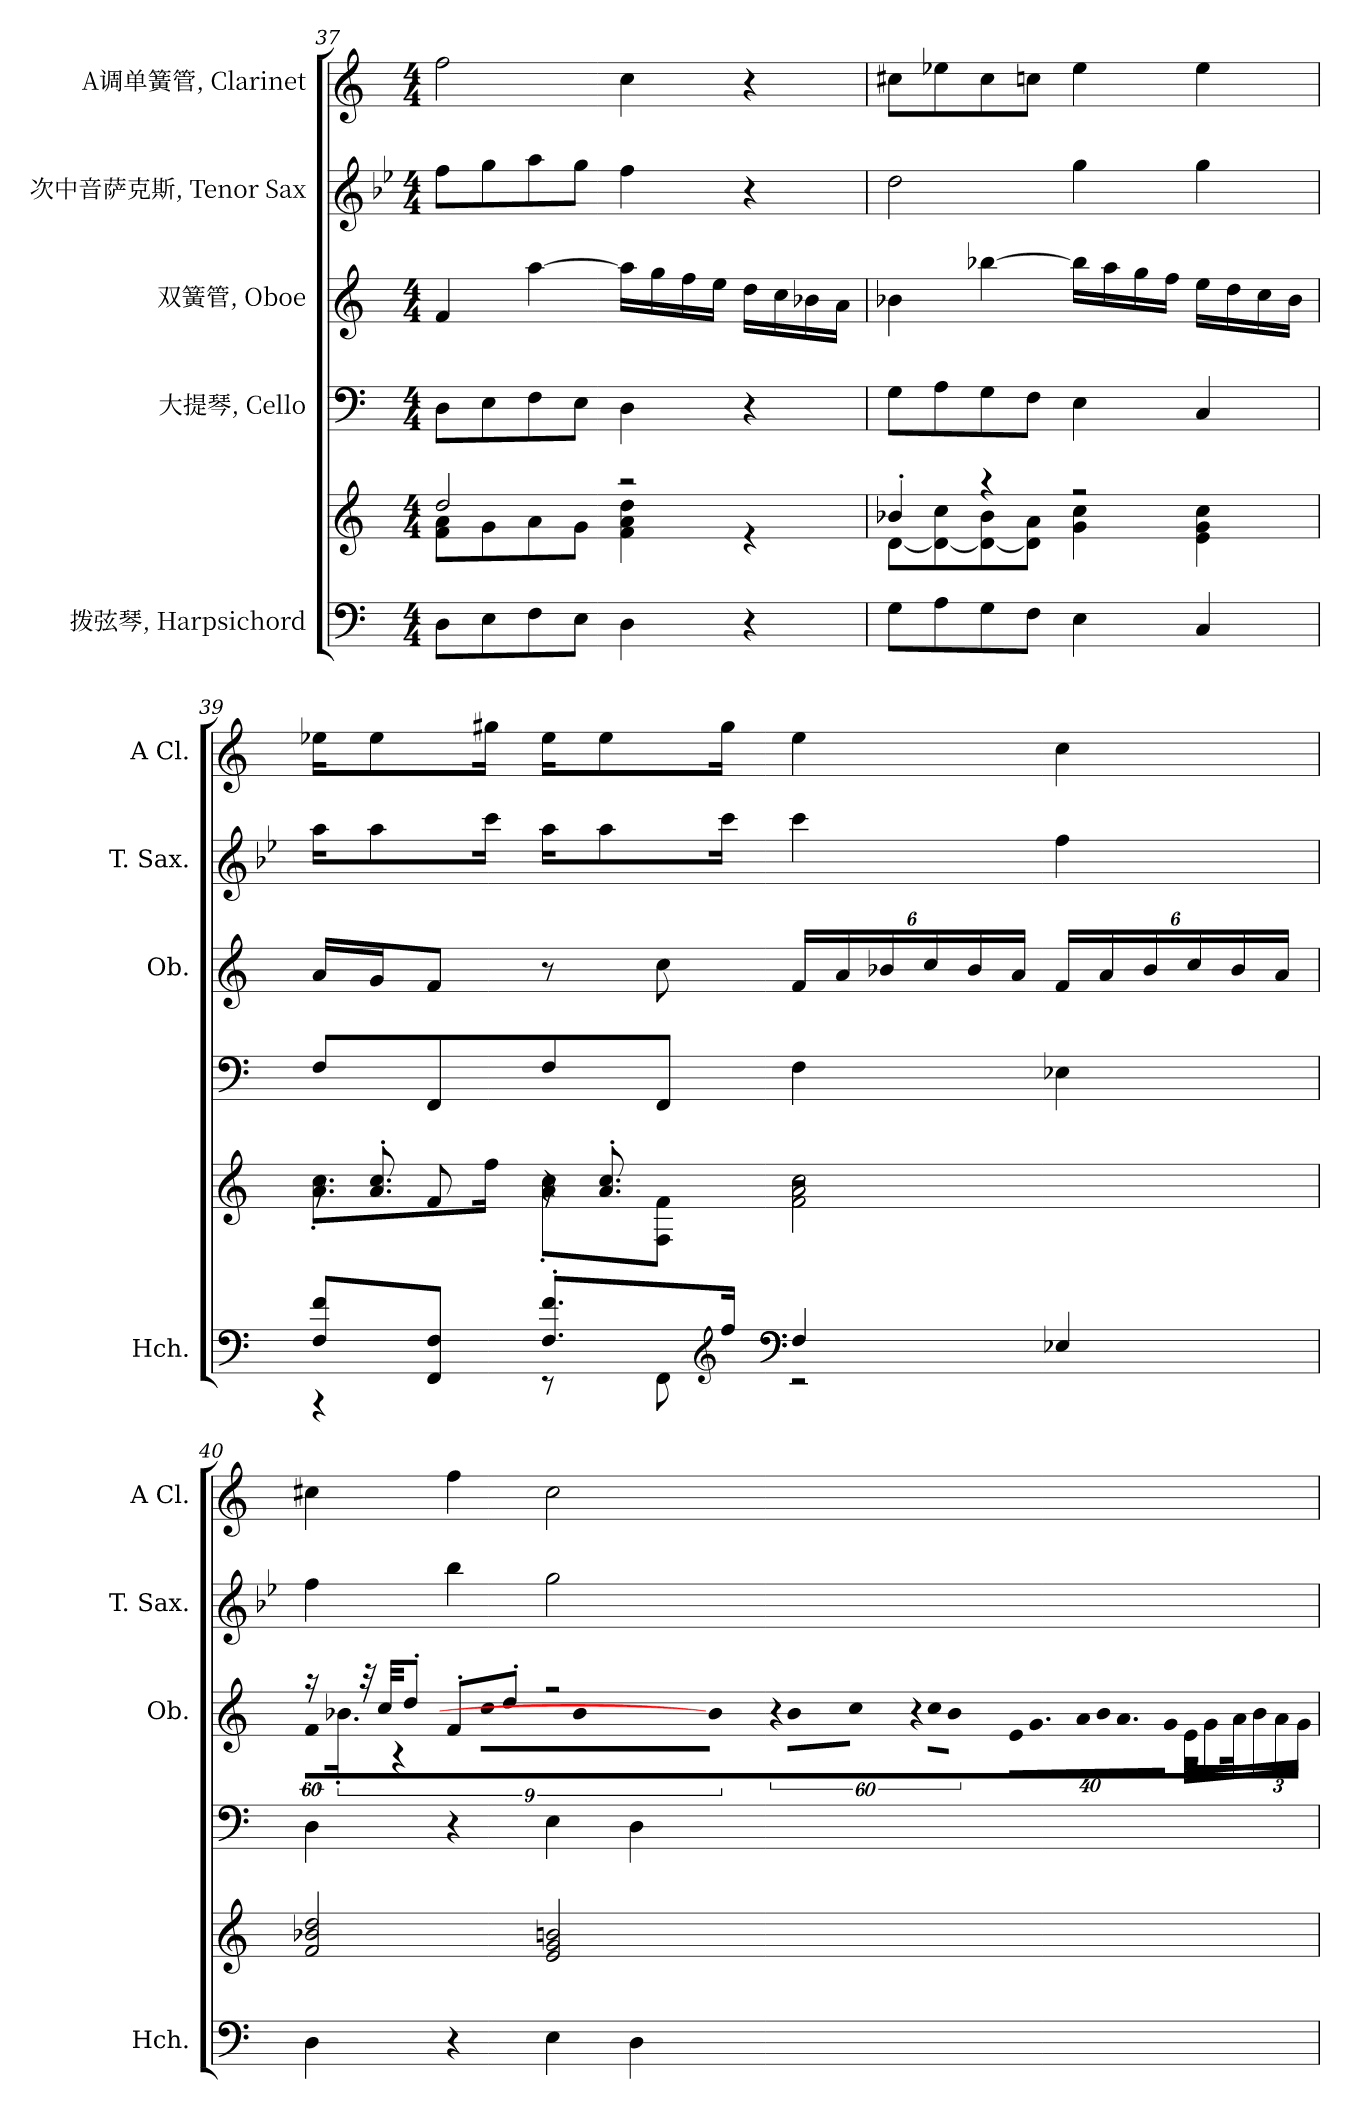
**kern	**kern	**kern	**kern	**kern	**kern
*part5	*part5	*part4	*part3	*part2	*part1
*staff6	*staff5	*staff4	*staff3	*staff2	*staff1
*I"拨弦琴, Harpsichord	*	*I"大提琴, Cello	*I"双簧管, Oboe	*I"次中音萨克斯, Tenor Sax	*I"A调单簧管, Clarinet
*I'Hch.	*	*	*I'Ob.	*I'T. Sax.	*I'A Cl.
*clefF4	*clefG2	*clefF4	*clefG2	*clefG2	*clefG2
*	*	*	*	*ITrd8c14	*ITrd2c3
*k[]	*k[]	*k[]	*k[]	*k[b-e-]	*k[f#c#g#]
*M4/4	*M4/4	*M4/4	*M4/4	*M4/4	*M4/4
=37	=37	=37	=37	=37	=37
*	*^	*	*	*	*
8D\L	2dd/	8f\ 8a\L	8D\L	4f/	8f\L	2dd\
8E\	.	8g\	8E\	.	8g\	.
8F\	.	8a\	8F\	[4aa\	8a\	.
8E\J	.	8g\J	8E\J	.	8g\J	.
4D\	2r	4f\ 4a\ 4dd\	4D\	16aa\LL]	4f\	4a\
.	.	.	.	16gg\	.	.
.	.	.	.	16ff\	.	.
.	.	.	.	16ee\JJ	.	.
4r	.	4r	4r	16dd\LL	4r	4r
.	.	.	.	16cc\	.	.
.	.	.	.	16b-X\	.	.
.	.	.	.	16a\JJ	.	.
=38	=38	=38	=38	=38	=38	=38
8G\L	4b-X'/	[8d\L	8G\L	4b-X\	2d\	8a#X\L
8A\	.	8d\_ 8cc\	8A\	.	.	8ccn\
8G\	4r	8d\_ 8b-\	8G\	[4bb-X\	.	8a#\
8F\J	.	8d\] 8a\J	8F\J	.	.	8an\J
4E\	2r	4g\ 4cc\	4E\	16bb-\LL]	4g\	4cc\
.	.	.	.	16aa\	.	.
.	.	.	.	16gg\	.	.
.	.	.	.	16ff\JJ	.	.
4C/	.	4e\ 4g\ 4cc\	4C/	16ee\LL	4g\	4cc\
.	.	.	.	16dd\	.	.
.	.	.	.	16cc\	.	.
.	.	.	.	16b-\JJ	.	.
!!LO:PB:g=z
=39	=39	=39	=39	=39	=39	=39
*^	*	*^	*	*	*	*
8F/ 8f/L	4r	16r	8.a\' 8.cc\'L	8r	8F/L	16a/LL	16a\KL	16ccn\KL
.	.	8.a/' 8.cc/'	.	.	.	16g/J	8a\	8cc\
8FF/ 8F/J	.	.	.	8f/	8FF/	8f/J	.	.
.	.	.	16ff\Jk	.	.	.	16cc\Jk	16ee#X\Jk
8.F/' 8.f/'L	8r	16r	8a\' 8cc\'L	4r	8F/	8r	16a\KL	16cc\KL
.	.	8.a/' 8.cc/'	.	.	.	.	8a\	8cc\
.	8FF\	.	8F\ 8f\J	.	8FF/J	8cc\	.	.
*clefG2	*	*	*	*	*	*	*	*
16ff/Jk	.	.	.	.	.	.	16cc\Jk	16ee#\Jk
*clefF4	*	*	*	*	*	*	*	*
*	*	*	*	*	*	*Xbrackettup	*	*
4F/	2r	2r	2f\ 2a\ 2cc\	2r	4F\	24f/LL	4cc\	4cc\
.	.	.	.	.	.	24a/	.	.
.	.	.	.	.	.	24b-X/	.	.
.	.	.	.	.	.	24cc/	.	.
.	.	.	.	.	.	24b-/	.	.
.	.	.	.	.	.	24a/JJ	.	.
4E-X/	.	.	.	.	4E-X\	24f/LL	4f\	4a\
.	.	.	.	.	.	24a/	.	.
.	.	.	.	.	.	24b-/	.	.
.	.	.	.	.	.	24cc/	.	.
.	.	.	.	.	.	24b-/	.	.
.	.	.	.	.	.	24a/JJ	.	.
*v	*v	*	*	*	*	*	*	*
*	*v	*v	*v	*	*	*	*
!!LO:LB:g=z
=40	=40	=40	=40	=40	=40
*	*	*	*^	*	*
*	*	*	*	*brackettup	*	*
!	!	!	!	!LO:N:vis=32	!	!
4D\	2f/ 2b-X/ 2dd/	4D\	16r	1920%53f\KLL	4f\	4a#X\
.	.	.	.	18.b-X'\JJ	.	.
.	.	.	32r	.	.	.
.	.	.	32cc/KKL	.	.	.
!	!	!	!	!LO:N:vis=16	!	!
.	.	.	.	1920%107r	.	.
.	.	.	8dd'/J	.	.	.
!	!	!	!	!LO:N:vis=32	!	!
.	.	.	.	1920%53cc\LLL	.	.
!	!	!	!	!LO:N:vis=32	!	!
.	.	.	.	[1920%53b-\	.	.
.	.	.	.	1920ryy	.	.
!	!	!	!	!LO:N:vis=32	!	!
.	.	.	.	1920%53b-\JJJ]	.	.
!	!	!	!	!LO:N:vis=32	!	!
4r	.	4r	8f'/L	1920%53r	4b-\	4dd\
!	!	!	!	!LO:N:vis=16	!	!
.	.	.	.	1920%107b-\LL	.	.
!	!	!	!	!LO:N:vis=16	!	!
.	.	.	.	1920%107cc\JJ	.	.
.	.	.	8dd'/J	.	.	.
!	!	!	!	!LO:N:vis=32	!	!
.	.	.	.	1920%53r	.	.
!	!	!	!	!LO:N:vis=32	!	!
.	.	.	.	1920%53cc\KLL	.	.
!	!	!	!	!LO:N:vis=16	!	!
.	.	.	.	1920%107b-\JJ	.	.
*	*	*	*	*Xbrackettup	*	*
!	!	!	!	!LO:N:vis=32	!	!
4E\	2e/ 2g/ 2bn/	4E\	2r	640%23e\LLL	2g\	2a#\
!	!	!	!	!LO:N:vis=32.	!	!
.	.	.	.	1920%103g\	.	.
!	!	!	!	!LO:N:vis=32	!	!
.	.	.	.	640%23a\	.	.
!	!	!	!	!LO:N:vis=32	!	!
.	.	.	.	640%23b-\	.	.
!	!	!	!	!LO:N:vis=32.	!	!
.	.	.	.	1920%103a\	.	.
!	!	!	!	!LO:N:vis=32	!	!
.	.	.	.	640%23g\JJJ	.	.
4D\	.	4D\	.	.	.	.
.	.	.	.	32e\KLL	.	.
.	.	.	.	16g\	.	.
.	.	.	.	32a\K	.	.
.	.	.	.	24b-\	.	.
.	.	.	.	24a\	.	.
.	.	.	.	24g\JJ	.	.
960ryy	960ryy	960ryy	960ryy	.	960ryy	960ryy
*	*	*	*v	*v	*	*
=	=	=	=	=	=
*-	*-	*-	*-	*-	*-
